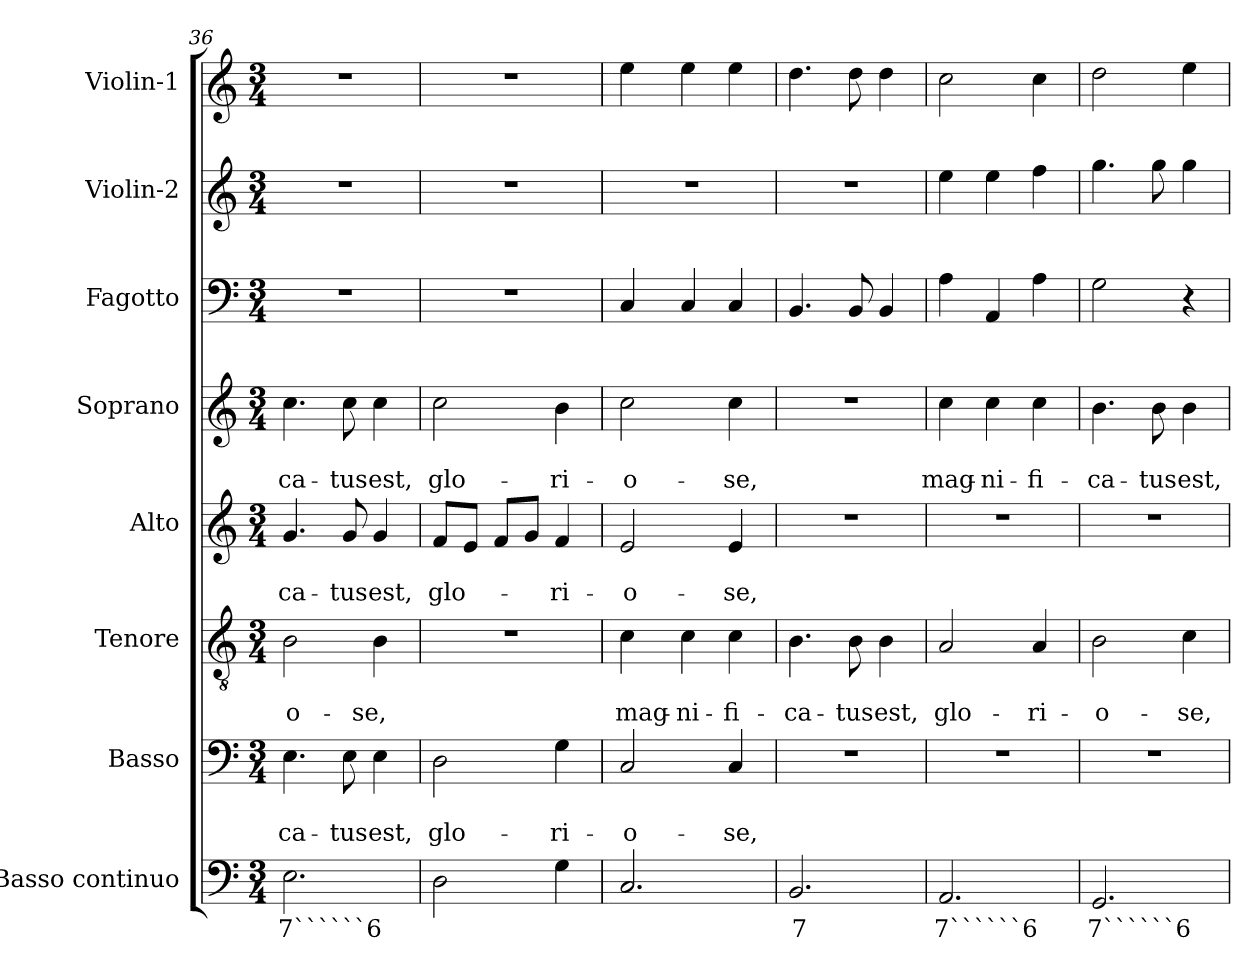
**kern	**text	**kern	**text	**text	**kern	**text	**text	**kern	**text	**text	**kern	**text	**text	**kern	**kern	**kern
*part8	*part8	*part7	*part7	*part7	*part6	*part6	*part6	*part5	*part5	*part5	*part4	*part4	*part4	*part3	*part2	*part1
*staff8	*staff8	*staff7	*staff7	*staff7	*staff6	*staff6	*staff6	*staff5	*staff5	*staff5	*staff4	*staff4	*staff4	*staff3	*staff2	*staff1
*I"Basso continuo	*	*I"Basso	*	*	*I"Tenore	*	*	*I"Alto	*	*	*I"Soprano	*	*	*I"Fagotto	*I"Violin-2	*I"Violin-1
*I'BC	*	*I'B	*	*	*I'T	*	*	*I'A	*	*	*I'S	*	*	*I'Fg	*I'V2	*I'V1
*clefF4	*	*clefF4	*	*	*clefGv2	*	*	*clefG2	*	*	*clefG2	*	*	*clefF4	*clefG2	*clefG2
*k[]	*	*k[]	*	*	*k[]	*	*	*k[]	*	*	*k[]	*	*	*k[]	*k[]	*k[]
*C:	*	*C:	*	*	*C:	*	*	*C:	*	*	*C:	*	*	*C:	*C:	*C:
*M3/4	*	*M3/4	*	*	*M3/4	*	*	*M3/4	*	*	*M3/4	*	*	*M3/4	*M3/4	*M3/4
=36	=36	=36	=36	=36	=36	=36	=36	=36	=36	=36	=36	=36	=36	=36	=36	=36
!	!LO:LY:b	!	!	!LO:LY:b	!	!	!LO:LY:b	!	!	!LO:LY:b	!	!	!LO:LY:b	!	!	!
2.E\	7``````6	4.E\	.	-ca-	2B\	.	-o-	4.g/	.	-ca-	4.cc\	.	-ca-	2.r	2.r	2.r
!	!	!	!	!LO:LY:b	!	!	!	!	!	!LO:LY:b	!	!	!LO:LY:b	!	!	!
.	.	8E\	.	-tus	.	.	.	8g/	.	-tus	8cc\	.	-tus	.	.	.
!	!	!	!	!LO:LY:b	!	!	!LO:LY:b	!	!	!LO:LY:b	!	!	!LO:LY:b	!	!	!
.	.	4E\	.	est,	4B\	.	-se,	4g/	.	est,	4cc\	.	est,	.	.	.
=37	=37	=37	=37	=37	=37	=37	=37	=37	=37	=37	=37	=37	=37	=37	=37	=37
!	!	!	!	!LO:LY:b	!	!	!	!	!	!LO:LY:b	!	!	!LO:LY:b	!	!	!
2D\	.	2D\	.	glo-	2.r	.	.	8f/L	.	glo-	2cc\	.	glo-	2.r	2.r	2.r
.	.	.	.	.	.	.	.	8e/J	.	.	.	.	.	.	.	.
.	.	.	.	.	.	.	.	8f/L	.	.	.	.	.	.	.	.
.	.	.	.	.	.	.	.	8g/J	.	.	.	.	.	.	.	.
!	!	!	!	!LO:LY:b	!	!	!	!	!	!LO:LY:b	!	!	!LO:LY:b	!	!	!
4G\	.	4G\	.	-ri-	.	.	.	4f/	.	-ri-	4b\	.	-ri-	.	.	.
=38	=38	=38	=38	=38	=38	=38	=38	=38	=38	=38	=38	=38	=38	=38	=38	=38
!	!	!	!	!LO:LY:b	!	!	!LO:LY:b	!	!	!LO:LY:b	!	!	!LO:LY:b	!	!	!
2.C/	.	2C/	.	-o-	4c\	.	mag-	2e/	.	-o-	2cc\	.	-o-	4C/	2.r	4ee\
!	!	!	!	!	!	!	!LO:LY:b	!	!	!	!	!	!	!	!	!
.	.	.	.	.	4c\	.	-ni-	.	.	.	.	.	.	4C/	.	4ee\
!	!	!	!	!LO:LY:b	!	!	!LO:LY:b	!	!	!LO:LY:b	!	!	!LO:LY:b	!	!	!
.	.	4C/	.	-se,	4c\	.	-fi-	4e/	.	-se,	4cc\	.	-se,	4C/	.	4ee\
=39	=39	=39	=39	=39	=39	=39	=39	=39	=39	=39	=39	=39	=39	=39	=39	=39
!	!LO:LY:b	!	!	!	!	!	!LO:LY:b	!	!	!	!	!	!	!	!	!
2.BB/	7	2.r	.	.	4.B\	.	-ca-	2.r	.	.	2.r	.	.	4.BB/	2.r	4.dd\
!	!	!	!	!	!	!	!LO:LY:b	!	!	!	!	!	!	!	!	!
.	.	.	.	.	8B\	.	-tus	.	.	.	.	.	.	8BB/	.	8dd\
!	!	!	!	!	!	!	!LO:LY:b	!	!	!	!	!	!	!	!	!
.	.	.	.	.	4B\	.	est,	.	.	.	.	.	.	4BB/	.	4dd\
=40	=40	=40	=40	=40	=40	=40	=40	=40	=40	=40	=40	=40	=40	=40	=40	=40
!	!LO:LY:b	!	!	!	!	!	!LO:LY:b	!	!	!	!	!	!LO:LY:b	!	!	!
2.AA/	7``````6	2.r	.	.	2A/	.	glo-	2.r	.	.	4cc\	.	mag-	4A\	4ee\	2cc\
!	!	!	!	!	!	!	!	!	!	!	!	!	!LO:LY:b	!	!	!
.	.	.	.	.	.	.	.	.	.	.	4cc\	.	-ni-	4AA/	4ee\	.
!	!	!	!	!	!	!	!LO:LY:b	!	!	!	!	!	!LO:LY:b	!	!	!
.	.	.	.	.	4A/	.	-ri-	.	.	.	4cc\	.	-fi-	4A\	4ff\	4cc\
=41	=41	=41	=41	=41	=41	=41	=41	=41	=41	=41	=41	=41	=41	=41	=41	=41
!	!LO:LY:b	!	!	!	!	!	!LO:LY:b	!	!	!	!	!	!LO:LY:b	!	!	!
2.GG/	7``````6	2.r	.	.	2B\	.	-o-	2.r	.	.	4.b\	.	-ca-	2G\	4.gg\	2dd\
!	!	!	!	!	!	!	!	!	!	!	!	!	!LO:LY:b	!	!	!
.	.	.	.	.	.	.	.	.	.	.	8b\	.	-tus	.	8gg\	.
!	!	!	!	!	!	!	!LO:LY:b	!	!	!	!	!	!LO:LY:b	!	!	!
.	.	.	.	.	4c\	.	-se,	.	.	.	4b\	.	est,	4r	4gg\	4ee\
=	=	=	=	=	=	=	=	=	=	=	=	=	=	=	=	=
*-	*-	*-	*-	*-	*-	*-	*-	*-	*-	*-	*-	*-	*-	*-	*-	*-
